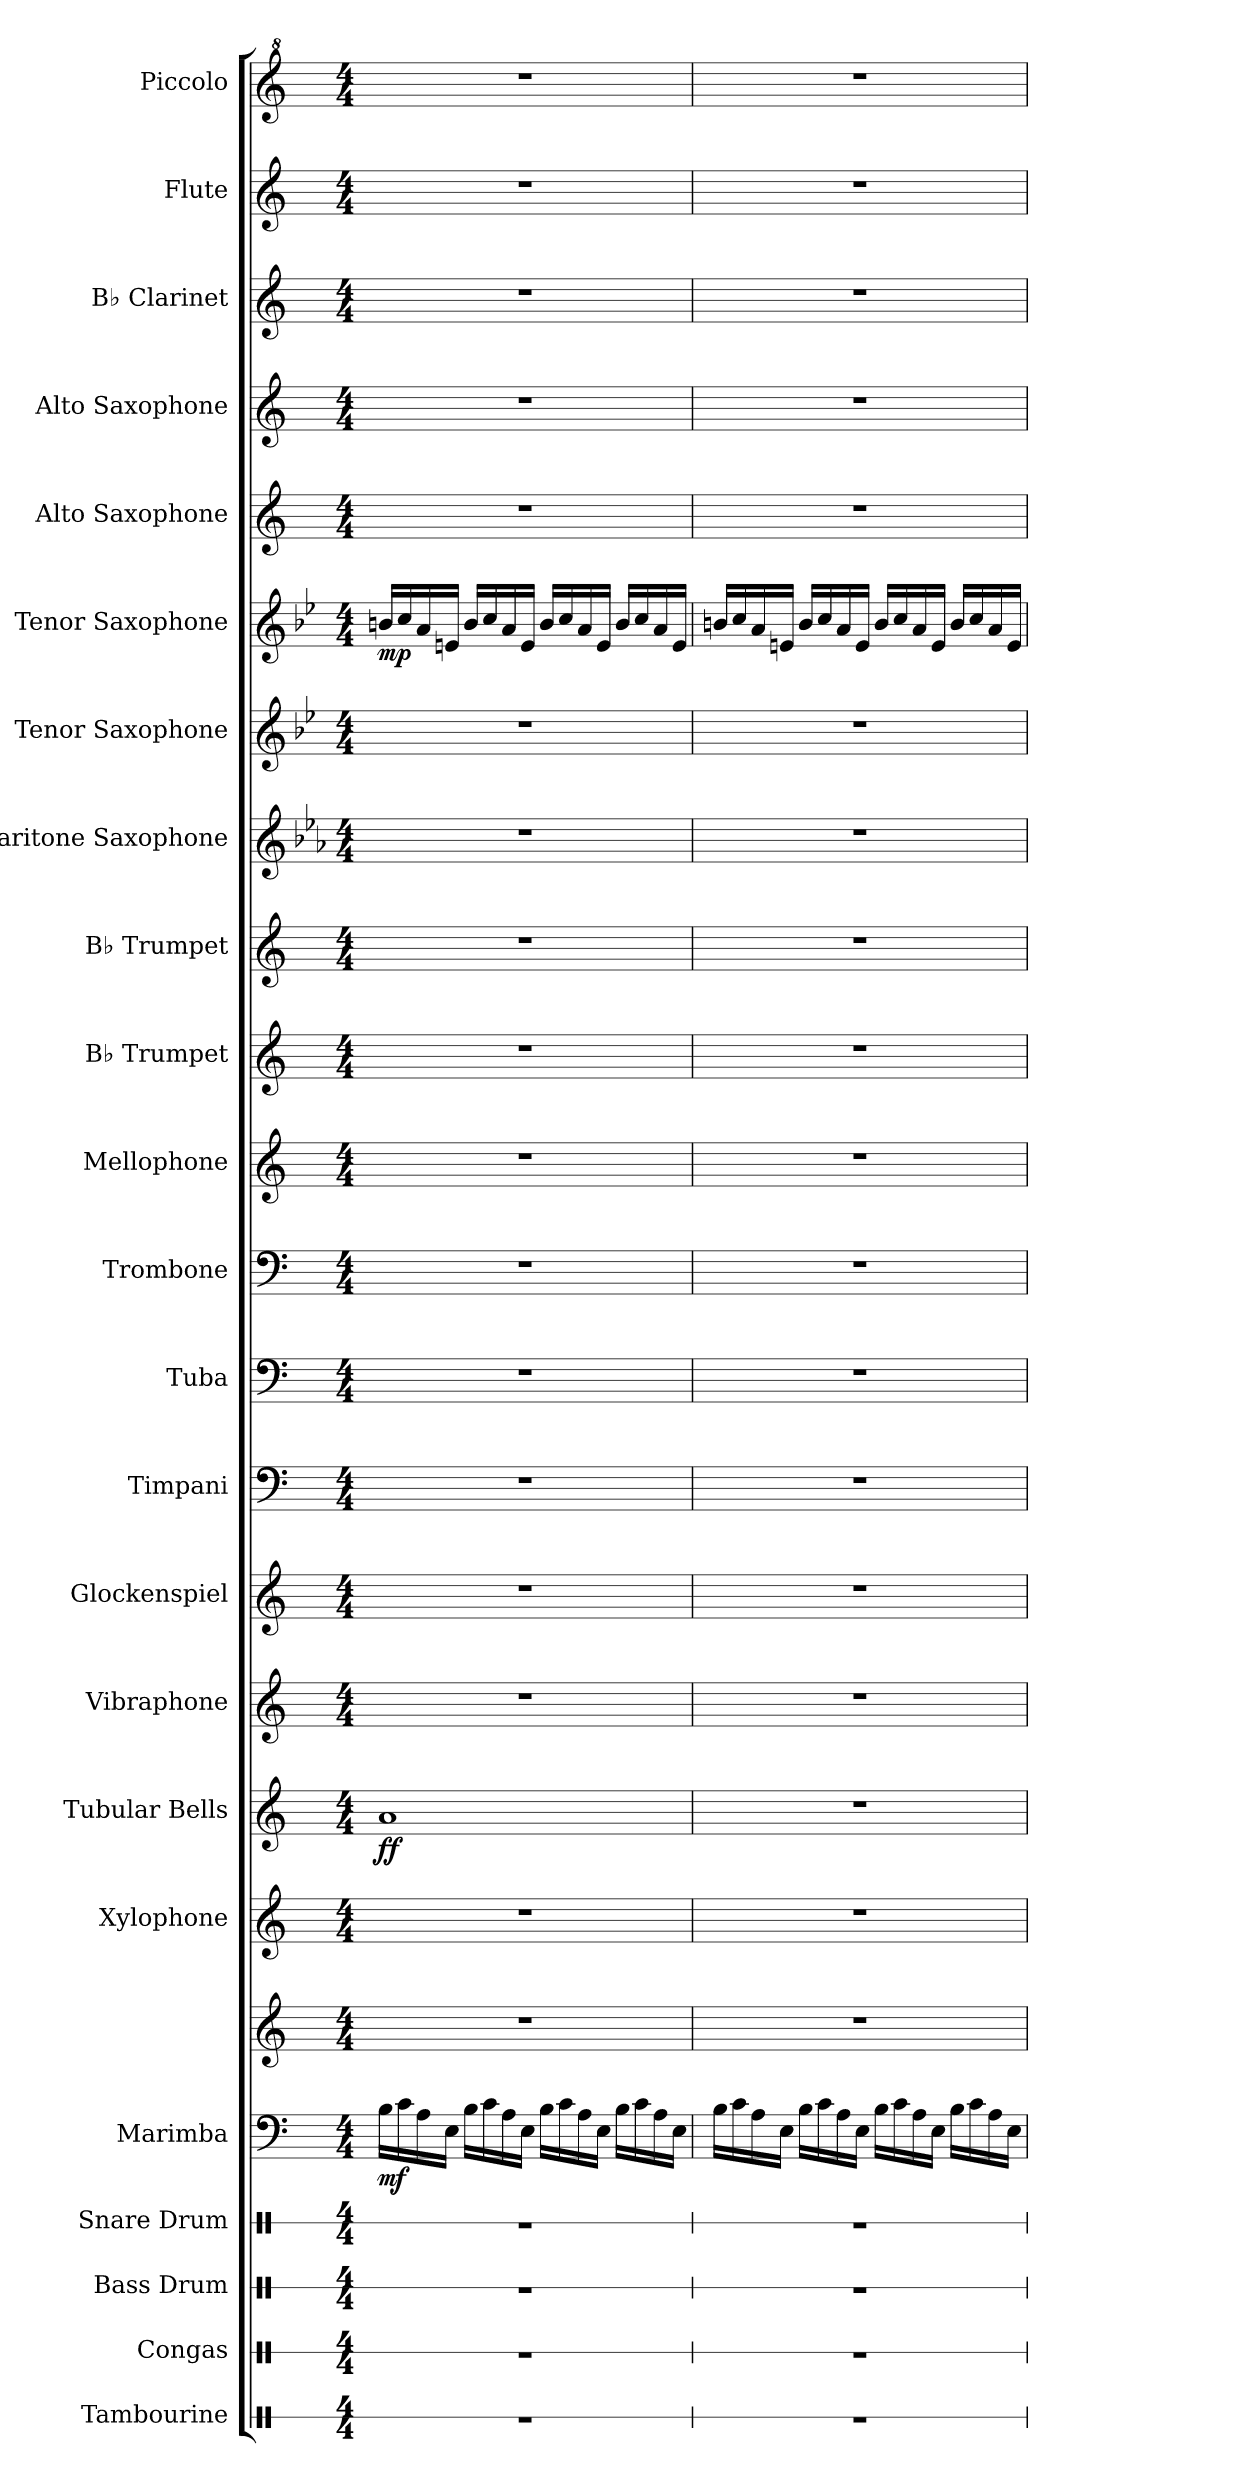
**kern	**kern	**kern	**kern	**kern	**kern	**dynam	**kern	**kern	**dynam	**kern	**kern	**kern	**kern	**kern	**kern	**kern	**kern	**kern	**kern	**kern	**dynam	**kern	**kern	**kern	**kern	**kern
*part23	*part22	*part21	*part20	*part19	*part19	*part19	*part18	*part17	*part17	*part16	*part15	*part14	*part13	*part12	*part11	*part10	*part9	*part8	*part7	*part6	*part6	*part5	*part4	*part3	*part2	*part1
*staff24	*staff23	*staff22	*staff21	*staff20	*staff19	*staff19/20	*staff18	*staff17	*staff17	*staff16	*staff15	*staff14	*staff13	*staff12	*staff11	*staff10	*staff9	*staff8	*staff7	*staff6	*staff6	*staff5	*staff4	*staff3	*staff2	*staff1
*I"Tambourine	*I"Congas	*I"Bass Drum	*I"Snare Drum	*I"Marimba	*	*	*I"Xylophone	*I"Tubular Bells	*	*I"Vibraphone	*I"Glockenspiel	*I"Timpani	*I"Tuba	*I"Trombone	*I"Mellophone	*I"B♭ Trumpet	*I"B♭ Trumpet	*I"Baritone Saxophone	*I"Tenor Saxophone	*I"Tenor Saxophone	*	*I"Alto Saxophone	*I"Alto Saxophone	*I"B♭ Clarinet	*I"Flute	*I"Piccolo
*I'Tamb.	*I'Co.	*I'B. Dr.	*I'Sn. Dr.	*I'Mrm.	*	*	*I'Xyl.	*I'Tu. Be.	*	*I'Vib.	*I'Glk.	*I'Timp.	*I'Tba.	*I'Tbn.	*I'Mph.	*I'B♭ Tpt.	*I'B♭ Tpt.	*I'Bar. Sax.	*I'T. Sax.	*I'T. Sax.	*	*I'A. Sax.	*I'A. Sax.	*I'B♭ Cl.	*I'Fl.	*I'Picc.
*stria1	*stria1	*stria1	*stria1	*	*	*	*	*	*	*	*	*	*	*	*	*	*	*	*	*	*	*	*	*	*	*
*clefX	*clefX	*clefX	*clefX	*clefF4	*clefG2	*	*clefG2	*clefG2	*	*clefG2	*clefG2	*clefF4	*clefF4	*clefF4	*clefG2	*clefG2	*clefG2	*clefG2	*clefG2	*clefG2	*	*clefG2	*clefG2	*clefG2	*clefG2	*clefG^2
*	*	*	*	*	*	*	*ITrd-7c-12	*	*	*	*ITrd-14c-24	*	*	*	*ITrd4c7	*ITrd1c2	*ITrd1c2	*ITrd12c21	*ITrd8c14	*ITrd8c14	*	*ITrd5c9	*ITrd5c9	*ITrd1c2	*	*ITrd-7c-12
*k[]	*k[]	*k[]	*k[]	*k[]	*k[]	*	*k[]	*k[]	*	*k[]	*k[]	*k[]	*k[]	*k[]	*k[b-]	*k[b-e-]	*k[b-e-]	*k[b-e-a-]	*k[b-e-]	*k[b-e-]	*	*k[b-e-a-]	*k[b-e-a-]	*k[b-e-]	*k[]	*k[]
*M4/4	*M4/4	*M4/4	*M4/4	*M4/4	*M4/4	*	*M4/4	*M4/4	*	*M4/4	*M4/4	*M4/4	*M4/4	*M4/4	*M4/4	*M4/4	*M4/4	*M4/4	*M4/4	*M4/4	*	*M4/4	*M4/4	*M4/4	*M4/4	*M4/4
*MM84	*MM84	*MM84	*MM84	*MM84	*MM84	*	*MM84	*MM84	*	*MM84	*MM84	*MM84	*MM84	*MM84	*MM84	*MM84	*MM84	*MM84	*MM84	*MM84	*	*MM84	*MM84	*MM84	*MM84	*MM84
=1	=1	=1	=1	=1	=1	=1	=1	=1	=1	=1	=1	=1	=1	=1	=1	=1	=1	=1	=1	=1	=1	=1	=1	=1	=1	=1
!	!	!	!	!	!	!LO:DY:b=2	!	!	!LO:DY:b	!	!	!	!	!	!	!	!	!	!	!	!LO:DY:b	!	!	!	!	!
1r	1r	1r	1r	16B\LL	1r	mf	1r	1a	ff	1r	1r	1r	1r	1r	1r	1r	1r	1r	1r	16Bn/LL	mp	1r	1r	1r	1r	1r
.	.	.	.	16c\	.	.	.	.	.	.	.	.	.	.	.	.	.	.	.	16c/	.	.	.	.	.	.
.	.	.	.	16A\	.	.	.	.	.	.	.	.	.	.	.	.	.	.	.	16A/	.	.	.	.	.	.
.	.	.	.	16E\JJ	.	.	.	.	.	.	.	.	.	.	.	.	.	.	.	16En/JJ	.	.	.	.	.	.
.	.	.	.	16B\LL	.	.	.	.	.	.	.	.	.	.	.	.	.	.	.	16B/LL	.	.	.	.	.	.
.	.	.	.	16c\	.	.	.	.	.	.	.	.	.	.	.	.	.	.	.	16c/	.	.	.	.	.	.
.	.	.	.	16A\	.	.	.	.	.	.	.	.	.	.	.	.	.	.	.	16A/	.	.	.	.	.	.
.	.	.	.	16E\JJ	.	.	.	.	.	.	.	.	.	.	.	.	.	.	.	16E/JJ	.	.	.	.	.	.
.	.	.	.	16B\LL	.	.	.	.	.	.	.	.	.	.	.	.	.	.	.	16B/LL	.	.	.	.	.	.
.	.	.	.	16c\	.	.	.	.	.	.	.	.	.	.	.	.	.	.	.	16c/	.	.	.	.	.	.
.	.	.	.	16A\	.	.	.	.	.	.	.	.	.	.	.	.	.	.	.	16A/	.	.	.	.	.	.
.	.	.	.	16E\JJ	.	.	.	.	.	.	.	.	.	.	.	.	.	.	.	16E/JJ	.	.	.	.	.	.
.	.	.	.	16B\LL	.	.	.	.	.	.	.	.	.	.	.	.	.	.	.	16B/LL	.	.	.	.	.	.
.	.	.	.	16c\	.	.	.	.	.	.	.	.	.	.	.	.	.	.	.	16c/	.	.	.	.	.	.
.	.	.	.	16A\	.	.	.	.	.	.	.	.	.	.	.	.	.	.	.	16A/	.	.	.	.	.	.
.	.	.	.	16E\JJ	.	.	.	.	.	.	.	.	.	.	.	.	.	.	.	16E/JJ	.	.	.	.	.	.
=2	=2	=2	=2	=2	=2	=2	=2	=2	=2	=2	=2	=2	=2	=2	=2	=2	=2	=2	=2	=2	=2	=2	=2	=2	=2	=2
1r	1r	1r	1r	16B\LL	1r	.	1r	1r	.	1r	1r	1r	1r	1r	1r	1r	1r	1r	1r	16Bn/LL	.	1r	1r	1r	1r	1r
.	.	.	.	16c\	.	.	.	.	.	.	.	.	.	.	.	.	.	.	.	16c/	.	.	.	.	.	.
.	.	.	.	16A\	.	.	.	.	.	.	.	.	.	.	.	.	.	.	.	16A/	.	.	.	.	.	.
.	.	.	.	16E\JJ	.	.	.	.	.	.	.	.	.	.	.	.	.	.	.	16En/JJ	.	.	.	.	.	.
.	.	.	.	16B\LL	.	.	.	.	.	.	.	.	.	.	.	.	.	.	.	16B/LL	.	.	.	.	.	.
.	.	.	.	16c\	.	.	.	.	.	.	.	.	.	.	.	.	.	.	.	16c/	.	.	.	.	.	.
.	.	.	.	16A\	.	.	.	.	.	.	.	.	.	.	.	.	.	.	.	16A/	.	.	.	.	.	.
.	.	.	.	16E\JJ	.	.	.	.	.	.	.	.	.	.	.	.	.	.	.	16E/JJ	.	.	.	.	.	.
.	.	.	.	16B\LL	.	.	.	.	.	.	.	.	.	.	.	.	.	.	.	16B/LL	.	.	.	.	.	.
.	.	.	.	16c\	.	.	.	.	.	.	.	.	.	.	.	.	.	.	.	16c/	.	.	.	.	.	.
.	.	.	.	16A\	.	.	.	.	.	.	.	.	.	.	.	.	.	.	.	16A/	.	.	.	.	.	.
.	.	.	.	16E\JJ	.	.	.	.	.	.	.	.	.	.	.	.	.	.	.	16E/JJ	.	.	.	.	.	.
.	.	.	.	16B\LL	.	.	.	.	.	.	.	.	.	.	.	.	.	.	.	16B/LL	.	.	.	.	.	.
.	.	.	.	16c\	.	.	.	.	.	.	.	.	.	.	.	.	.	.	.	16c/	.	.	.	.	.	.
.	.	.	.	16A\	.	.	.	.	.	.	.	.	.	.	.	.	.	.	.	16A/	.	.	.	.	.	.
.	.	.	.	16E\JJ	.	.	.	.	.	.	.	.	.	.	.	.	.	.	.	16E/JJ	.	.	.	.	.	.
=	=	=	=	=	=	=	=	=	=	=	=	=	=	=	=	=	=	=	=	=	=	=	=	=	=	=
*-	*-	*-	*-	*-	*-	*-	*-	*-	*-	*-	*-	*-	*-	*-	*-	*-	*-	*-	*-	*-	*-	*-	*-	*-	*-	*-
